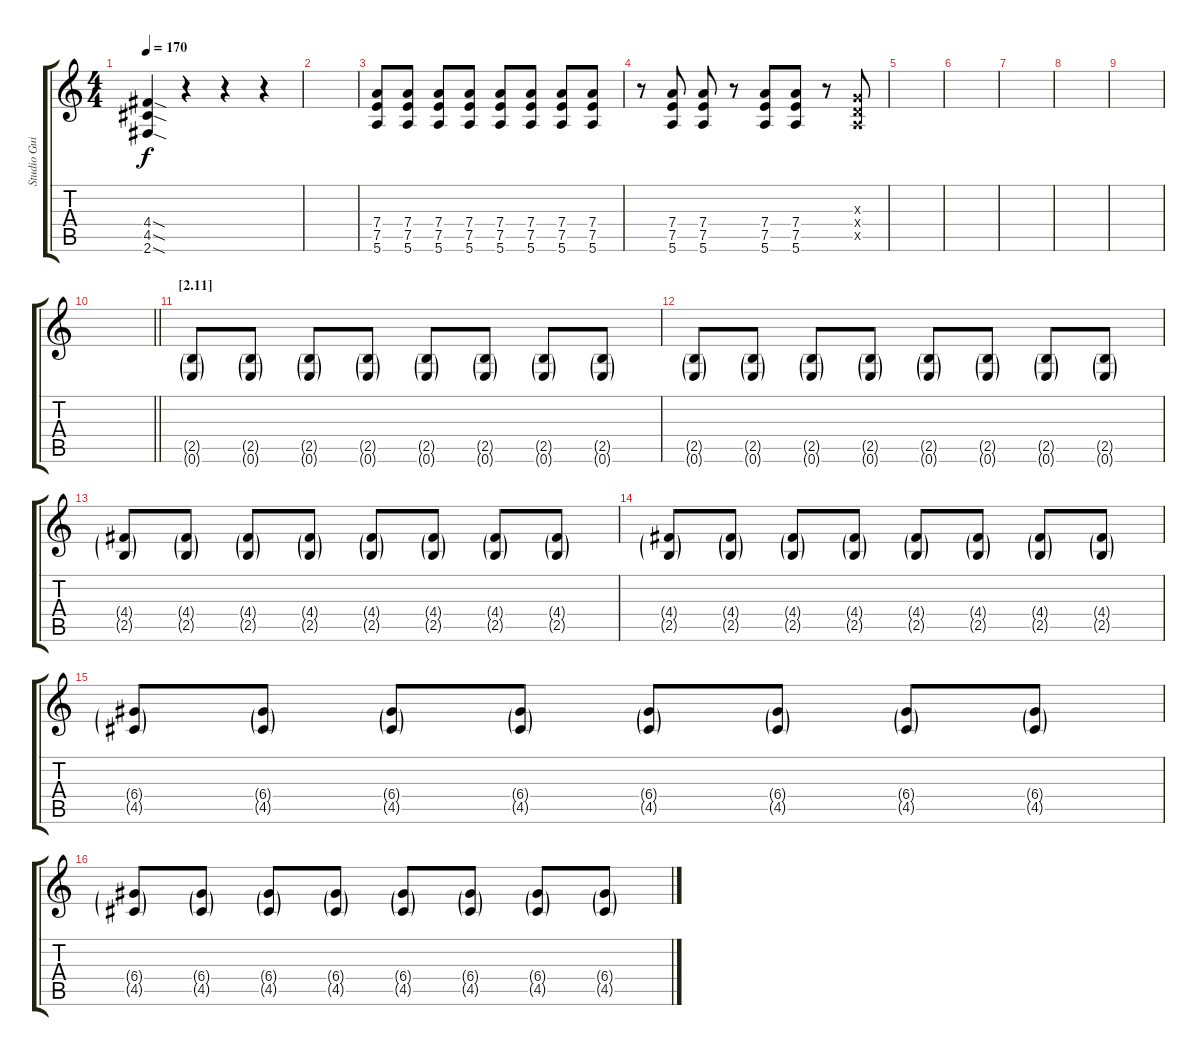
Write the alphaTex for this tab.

\track ("Studio Guitar" "Studio Gui") {instrument distortionguitar}
\staff {score tabs}
\tuning (E4 B3 G3 D3 A2 E2) {hide}
\ts (4 4)
\tempo 170
\clef g2
\ks c
(4.4{sod} 4.5{sod} 2.6{sod}).4{dy f} r.4 r.4 r.4 |
|
(7.4 7.5 5.6).8 (7.4 7.5 5.6).8 (7.4 7.5 5.6).8 (7.4 7.5 5.6).8 (7.4 7.5 5.6).8 (7.4 7.5 5.6).8 (7.4 7.5 5.6).8 (7.4 7.5 5.6).8 |
r.8 (7.4 7.5 5.6).8 (7.4 7.5 5.6).8 r.8 (7.4 7.5 5.6).8 (7.4 7.5 5.6).8 r.8 (0.3{x} 0.4{x} 0.5{x}).8 |
|
|
|
|
|
\barLineRight lightlight
|
\section ("" "[2.11]")
(2.5{g} 0.6{g}).8{balance 8} (2.5{g} 0.6{g}).8 (2.5{g} 0.6{g}).8 (2.5{g} 0.6{g}).8 (2.5{g} 0.6{g}).8 (2.5{g} 0.6{g}).8 (2.5{g} 0.6{g}).8 (2.5{g} 0.6{g}).8 |
(2.5{g} 0.6{g}).8 (2.5{g} 0.6{g}).8 (2.5{g} 0.6{g}).8 (2.5{g} 0.6{g}).8 (2.5{g} 0.6{g}).8 (2.5{g} 0.6{g}).8 (2.5{g} 0.6{g}).8 (2.5{g} 0.6{g}).8 |
(4.4{g} 2.5{g}).8 (4.4{g} 2.5{g}).8 (4.4{g} 2.5{g}).8 (4.4{g} 2.5{g}).8 (4.4{g} 2.5{g}).8 (4.4{g} 2.5{g}).8 (4.4{g} 2.5{g}).8 (4.4{g} 2.5{g}).8 |
(4.4{g} 2.5{g}).8 (4.4{g} 2.5{g}).8 (4.4{g} 2.5{g}).8 (4.4{g} 2.5{g}).8 (4.4{g} 2.5{g}).8 (4.4{g} 2.5{g}).8 (4.4{g} 2.5{g}).8 (4.4{g} 2.5{g}).8 |
(6.4{g} 4.5{g}).8 (6.4{g} 4.5{g}).8 (6.4{g} 4.5{g}).8 (6.4{g} 4.5{g}).8 (6.4{g} 4.5{g}).8 (6.4{g} 4.5{g}).8 (6.4{g} 4.5{g}).8 (6.4{g} 4.5{g}).8 |
(6.4{g} 4.5{g}).8 (6.4{g} 4.5{g}).8 (6.4{g} 4.5{g}).8 (6.4{g} 4.5{g}).8 (6.4{g} 4.5{g}).8 (6.4{g} 4.5{g}).8 (6.4{g} 4.5{g}).8 (6.4{g} 4.5{g}).8
